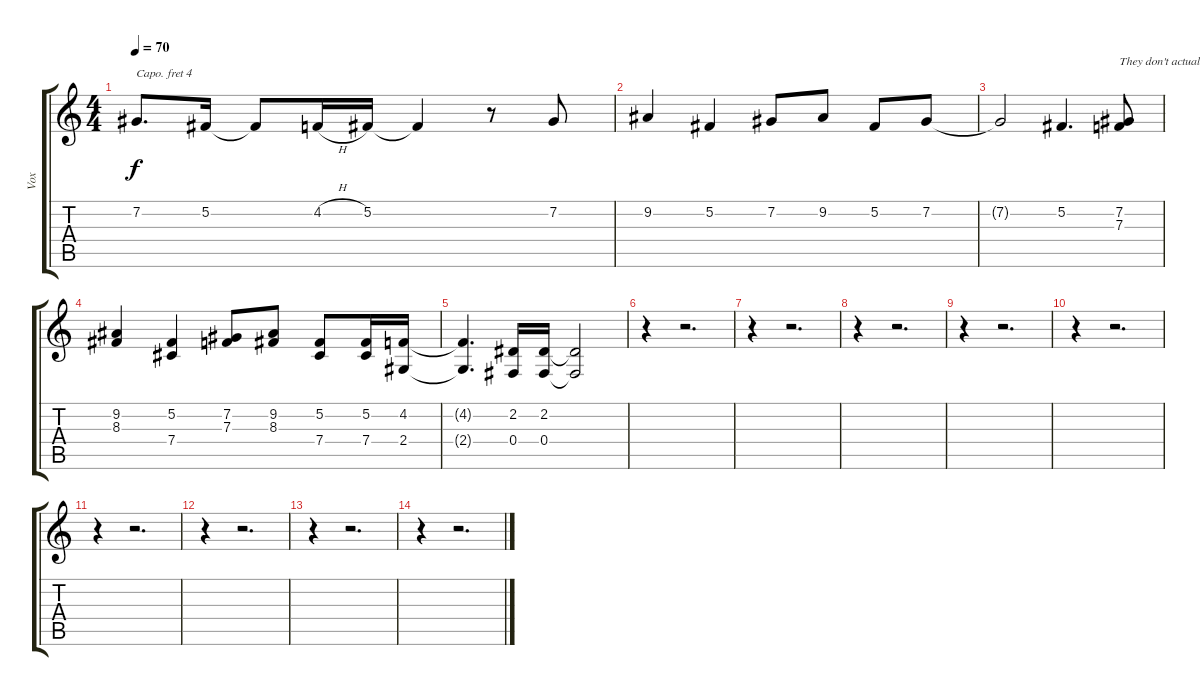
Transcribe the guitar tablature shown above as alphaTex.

\track ("Vox" "Vox") {instrument altosax}
\staff {score tabs}
\capo 4
\tuning (D4 A3 Gb3 D3 A2 E2) {hide}
\ts (4 4)
\tempo 70
\clef g2
\ks c
7.2.8{d dy f} 5.2.16 5.2{t}.8 4.2{h}.16 5.2.16 5.2{t}.4 r.8 7.2.8 |
9.2.4 5.2.4 7.2.8 9.2.8 5.2.8 7.2.8 |
7.2{t}.2 5.2.4{d} (7.2 7.3).8{txt "They don't actually sing both here but I wish they did =D"} |
(9.2 8.3).4 (5.2 7.4).4 (7.2 7.3).8 (9.2 8.3).8 (5.2 7.4).8 (5.2 7.4).16 (4.2 2.4).16 |
(4.2{t} 2.4{t}).4{d} (2.2 0.4).16 (2.2 0.4).16 (2.2{t} 0.4{t}).2 |
r.4 r.2{d} |
r.4 r.2{d} |
r.4 r.2{d} |
r.4 r.2{d} |
r.4 r.2{d} |
r.4 r.2{d} |
r.4 r.2{d} |
r.4 r.2{d} |
r.4 r.2{d}
